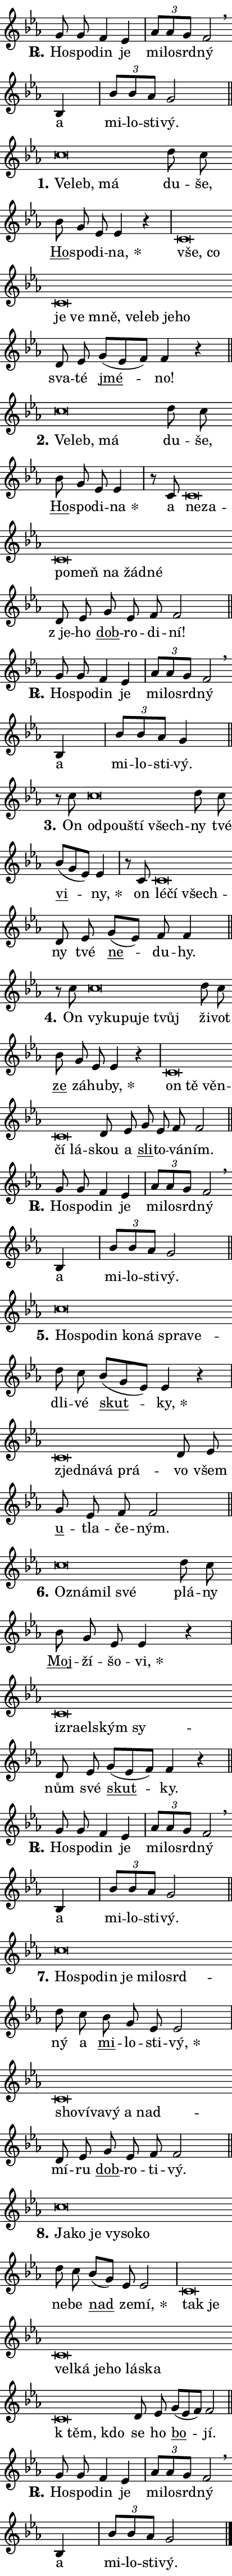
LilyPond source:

\version "2.22.1"
\header { tagline = "" }
\paper {
  indent = 0\cm
  top-margin = 0\cm
  right-margin = 0\cm
  bottom-margin = 0\cm
  left-margin = 0\cm
  paper-width = 7\cm
  page-breaking = #ly:one-page-breaking
  system-system-spacing.basic-distance = #11
  score-system-spacing.basic-distance = #11
  ragged-last = ##f
}


%% Author: Thomas Morley
%% https://lists.gnu.org/archive/html/lilypond-user/2020-05/msg00002.html
#(define (line-position grob)
"Returns position of @var[grob} in current system:
   @code{'start}, if at first time-step
   @code{'end}, if at last time-step
   @code{'middle} otherwise
"
  (let* ((col (ly:item-get-column grob))
         (ln (ly:grob-object col 'left-neighbor))
         (rn (ly:grob-object col 'right-neighbor))
         (col-to-check-left (if (ly:grob? ln) ln col))
         (col-to-check-right (if (ly:grob? rn) rn col))
         (break-dir-left
           (and
             (ly:grob-property col-to-check-left 'non-musical #f)
             (ly:item-break-dir col-to-check-left)))
         (break-dir-right
           (and
             (ly:grob-property col-to-check-right 'non-musical #f)
             (ly:item-break-dir col-to-check-right))))
        (cond ((eqv? 1 break-dir-left) 'start)
              ((eqv? -1 break-dir-right) 'end)
              (else 'middle))))

#(define (tranparent-at-line-position vctor)
  (lambda (grob)
  "Relying on @code{line-position} select the relevant enry from @var{vctor}.
Used to determine transparency,"
    (case (line-position grob)
      ((end) (not (vector-ref vctor 0)))
      ((middle) (not (vector-ref vctor 1)))
      ((start) (not (vector-ref vctor 2))))))

noteHeadBreakVisibility =
#(define-music-function (break-visibility)(vector?)
"Makes @code{NoteHead}s transparent relying on @var{break-visibility}"
#{
  \override NoteHead.transparent =
    #(tranparent-at-line-position break-visibility)
#})

#(define delete-ledgers-for-transparent-note-heads
  (lambda (grob)
    "Reads whether a @code{NoteHead} is transparent.
If so this @code{NoteHead} is removed from @code{'note-heads} from
@var{grob}, which is supposed to be @code{LedgerLineSpanner}.
As a result ledgers are not printed for this @code{NoteHead}"
    (let* ((nhds-array (ly:grob-object grob 'note-heads))
           (nhds-list
             (if (ly:grob-array? nhds-array)
                 (ly:grob-array->list nhds-array)
                 '()))
           ;; Relies on the transparent-property being done before
           ;; Staff.LedgerLineSpanner.after-line-breaking is executed.
           ;; This is fragile ...
           (to-keep
             (remove
               (lambda (nhd)
                 (ly:grob-property nhd 'transparent #f))
               nhds-list)))
      ;; TODO find a better method to iterate over grob-arrays, similiar
      ;; to filter/remove etc for lists
      ;; For now rebuilt from scratch
      (set! (ly:grob-object grob 'note-heads)  '())
      (for-each
        (lambda (nhd)
          (ly:pointer-group-interface::add-grob grob 'note-heads nhd))
        to-keep))))

hideNotes = {
  \noteHeadBreakVisibility #begin-of-line-visible
}
unHideNotes = {
  \noteHeadBreakVisibility #all-visible
}

% work-around for resetting accidentals
% https://lilypond.org/doc/v2.23/Documentation/notation/displaying-rhythms#unmetered-music
cadenzaMeasure = {
  \cadenzaOff
  \partial 1024 s1024
  \cadenzaOn
}

#(define-markup-command (accent layout props text) (markup?)
  "Underline accented syllable"
  (interpret-markup layout props
    #{\markup \override #'(offset . 4.3) \underline { #text }#}))

responsum = \markup \concat {
  "R" \hspace #-1.05 \path #0.1 #'((moveto 0 0.07) (lineto 0.9 0.8)) \hspace #0.05 "."
}

\layout {
    \context {
        \Staff
        \remove "Time_signature_engraver"
        \override LedgerLineSpanner.after-line-breaking = #delete-ledgers-for-transparent-note-heads
    }
    \context {
        \Voice {
            \override NoteHead.output-attributes = #'((class . "notehead"))
            \override Hairpin.height = #0.55
        }
    }
    \context {
        \Lyrics {
            \override StanzaNumber.output-attributes = #'((class . "stanzanumber"))
            \override LyricSpace.minimum-distance = #0.9
            \override LyricText.font-name = #"TeX Gyre Schola"
            \override LyricText.font-size = 1
            \override StanzaNumber.font-name = #"TeX Gyre Schola Bold"
            \override StanzaNumber.font-size = 1
        }
    }
}

% magnetic-lyrics.ily
%
%   written by
%     Jean Abou Samra <jean@abou-samra.fr>
%     Werner Lemberg <wl@gnu.org>
%
%   adapted by
%     Jiri Hon <jiri.hon@gmail.com>
%
% Version 2022-Apr-15

% https://www.mail-archive.com/lilypond-user@gnu.org/msg149350.html

#(define (Left_hyphen_pointer_engraver context)
   "Collect syllable-hyphen-syllable occurrences in lyrics and store
them in properties.  This engraver only looks to the left.  For
example, if the lyrics input is @code{foo -- bar}, it does the
following.

@itemize @bullet
@item
Set the @code{text} property of the @code{LyricHyphen} grob between
@q{foo} and @q{bar} to @code{foo}.

@item
Set the @code{left-hyphen} property of the @code{LyricText} grob with
text @q{foo} to the @code{LyricHyphen} grob between @q{foo} and
@q{bar}.
@end itemize

Use this auxiliary engraver in combination with the
@code{lyric-@/text::@/apply-@/magnetic-@/offset!} hook."
   (let ((hyphen #f)
         (text #f))
     (make-engraver
      (acknowledgers
       ((lyric-syllable-interface engraver grob source-engraver)
        (set! text grob)))
      (end-acknowledgers
       ((lyric-hyphen-interface engraver grob source-engraver)
        ;(when (not (grob::has-interface grob 'lyric-space-interface))
          (set! hyphen grob)));)
      ((stop-translation-timestep engraver)
       (when (and text hyphen)
         (ly:grob-set-object! text 'left-hyphen hyphen))
       (set! text #f)
       (set! hyphen #f)))))

#(define (lyric-text::apply-magnetic-offset! grob)
   "If the space between two syllables is less than the value in
property @code{LyricText@/.details@/.squash-threshold}, move the right
syllable to the left so that it gets concatenated with the left
syllable.

Use this function as a hook for
@code{LyricText@/.after-@/line-@/breaking} if the
@code{Left_@/hyphen_@/pointer_@/engraver} is active."
   (let ((hyphen (ly:grob-object grob 'left-hyphen #f)))
     (when hyphen
       (let ((left-text (ly:spanner-bound hyphen LEFT)))
         (when (grob::has-interface left-text 'lyric-syllable-interface)
           (let* ((common (ly:grob-common-refpoint grob left-text X))
                  (this-x-ext (ly:grob-extent grob common X))
                  (left-x-ext
                   (begin
                     ;; Trigger magnetism for left-text.
                     (ly:grob-property left-text 'after-line-breaking)
                     (ly:grob-extent left-text common X)))
                  ;; `delta` is the gap width between two syllables.
                  (delta (- (interval-start this-x-ext)
                            (interval-end left-x-ext)))
                  (details (ly:grob-property grob 'details))
                  (threshold (assoc-get 'squash-threshold details 0.2)))
             (when (< delta threshold)
               (let* (;; We have to manipulate the input text so that
                      ;; ligatures crossing syllable boundaries are not
                      ;; disabled.  For languages based on the Latin
                      ;; script this is essentially a beautification.
                      ;; However, for non-Western scripts it can be a
                      ;; necessity.
                      (lt (ly:grob-property left-text 'text))
                      (rt (ly:grob-property grob 'text))
                      (is-space (grob::has-interface hyphen 'lyric-space-interface))
                      (space (if is-space " " ""))
                      (space-markup (grob-interpret-markup grob " "))
                      (space-size (interval-length (ly:stencil-extent space-markup X)))
                      (extra-delta (if is-space space-size 0))
                      ;; Append new syllable.
                      (ltrt-space (if (and (string? lt) (string? rt))
                                (string-append lt space rt)
                                (make-concat-markup (list lt space rt))))
                      ;; Right-align `ltrt` to the right side.
                      (ltrt-space-markup (grob-interpret-markup
                               grob
                               (make-translate-markup
                                (cons (interval-length this-x-ext) 0)
                                (make-right-align-markup ltrt-space)))))
                 (begin
                   ;; Don't print `left-text`.
                   (ly:grob-set-property! left-text 'stencil #f)
                   ;; Set text and stencil (which holds all collected
                   ;; syllables so far) and shift it to the left.
                   (ly:grob-set-property! grob 'text ltrt-space)
                   (ly:grob-set-property! grob 'stencil ltrt-space-markup)
                   (ly:grob-translate-axis! grob (- (- delta extra-delta)) X))))))))))


#(define (lyric-hyphen::displace-bounds-first grob)
   ;; Make very sure this callback isn't triggered too early.
   (let ((left (ly:spanner-bound grob LEFT))
         (right (ly:spanner-bound grob RIGHT)))
     (ly:grob-property left 'after-line-breaking)
     (ly:grob-property right 'after-line-breaking)
     (ly:lyric-hyphen::print grob)))

squashThreshold = #0.4

\layout {
  \context {
    \Lyrics
    \consists #Left_hyphen_pointer_engraver
    \override LyricText.after-line-breaking =
      #lyric-text::apply-magnetic-offset!
    \override LyricHyphen.stencil = #lyric-hyphen::displace-bounds-first
    \override LyricText.details.squash-threshold = \squashThreshold
    \override LyricHyphen.minimum-distance = 0
    \override LyricHyphen.minimum-length = \squashThreshold
  }
}

squash = \override LyricText.details.squash-threshold = 9999
unSquash = \override LyricText.details.squash-threshold = \squashThreshold

left = \override LyricText.self-alignment-X = #LEFT
unLeft = \revert LyricText.self-alignment-X

starOffset = #(lambda (grob) 
                (let ((x_offset (ly:self-alignment-interface::aligned-on-x-parent grob)))
                  (if (= x_offset 0) 0 (+ x_offset 1.2))))

star = #(define-music-function (syllable)(string?)
"Append star separator at the end of a syllable"
#{
  \once \override LyricText.X-offset = #starOffset
  \lyricmode { \markup {
    #syllable
    \override #'((font-name . "TeX Gyre Schola Bold")) \hspace #0.2 \lower #0.65 \larger "*"
  } }
#})

starAccent = #(define-music-function (syllable)(string?)
"Append star separator at the end of a syllable and make accent"
#{
  \once \override LyricText.X-offset = #starOffset
  \lyricmode { \markup {
    \accent #syllable
    \override #'((font-name . "TeX Gyre Schola Bold")) \hspace #0.2 \lower #0.65 \larger "*"
  } }
#})

breath = #(define-music-function (syllable)(string?)
"Append breathing indicator at the end of a syllable"
#{
  \lyricmode { \markup { #syllable "+" } }
#})

optionalBreath = #(define-music-function (syllable)(string?)
"Append optional breathing indicator at the end of a syllable"
#{
  \lyricmode { \markup { #syllable "(+)" } }
#})


\score {
    <<
        \new Voice = "melody" { \cadenzaOn \key es \major \relative { g'8 g f4 es \cadenzaMeasure \bar "|" \tuplet 3/2 { as8[ as g] } f2 \breathe \bar "" bes,4 \cadenzaMeasure \bar "|" \tuplet 3/2 { bes'8[ bes as] } g2 \cadenzaMeasure \bar "||" \break }
\relative { c''\breve*1/16 \hideNotes \breve*1/16 \breve*1/16 \bar "" \unHideNotes d8 c \bar "" bes g es es4 r \cadenzaMeasure \bar "|" c\breve*1/16 \hideNotes \breve*1/16 \bar "" \breve*1/16 \bar "" \breve*1/16 \bar "" \breve*1/16 \bar "" \breve*1/16 \bar "" \breve*1/16 \bar "" \breve*1/16 \breve*1/16 \bar "" \unHideNotes d8 es \bar "" g[( es f)] f4 r \cadenzaMeasure \bar "||" \break }
\relative { c''\breve*1/16 \hideNotes \breve*1/16 \breve*1/16 \bar "" \unHideNotes d8 c \bar "" bes g es es4 \cadenzaMeasure \bar "|" r8 c c\breve*1/16 \hideNotes \breve*1/16 \bar "" \breve*1/16 \bar "" \breve*1/16 \bar "" \breve*1/16 \bar "" \breve*1/16 \breve*1/16 \bar "" \unHideNotes d8 es \bar "" g es f f2 \cadenzaMeasure \bar "||" \break }
\relative { g'8 g f4 es \cadenzaMeasure \bar "|" \tuplet 3/2 { as8[ as g] } f2 \breathe \bar "" bes,4 \cadenzaMeasure \bar "|" \tuplet 3/2 { bes'8[ bes as] } g4 \cadenzaMeasure \bar "||" \break }
\relative { r8 c''8 c\breve*1/16 \hideNotes \breve*1/16 \bar "" \breve*1/16 \breve*1/16 \bar "" \unHideNotes d8 c \bar "" bes[( g es)] es4 \cadenzaMeasure \bar "|" r8 c c\breve*1/16 \hideNotes \breve*1/16 \breve*1/16 \bar "" \unHideNotes d8 es \bar "" g[( es)] f f4 \cadenzaMeasure \bar "||" \break }
\relative { r8 c''8 c\breve*1/16 \hideNotes \breve*1/16 \bar "" \breve*1/16 \bar "" \breve*1/16 \breve*1/16 \bar "" \unHideNotes d8 c \bar "" bes g es es4 r \cadenzaMeasure \bar "|" c\breve*1/16 \hideNotes \breve*1/16 \bar "" \breve*1/16 \bar "" \breve*1/16 \breve*1/16 \bar "" \unHideNotes d8 es \bar "" g es f f2 \cadenzaMeasure \bar "||" \break }
\relative { g'8 g f4 es \cadenzaMeasure \bar "|" \tuplet 3/2 { as8[ as g] } f2 \breathe \bar "" bes,4 \cadenzaMeasure \bar "|" \tuplet 3/2 { bes'8[ bes as] } g2 \cadenzaMeasure \bar "||" \break }
\relative { c''\breve*1/16 \hideNotes \breve*1/16 \bar "" \breve*1/16 \bar "" \breve*1/16 \bar "" \breve*1/16 \bar "" \breve*1/16 \breve*1/16 \bar "" \unHideNotes d8 c \bar "" bes[( g es)] es4 r \cadenzaMeasure \bar "|" c\breve*1/16 \hideNotes \breve*1/16 \bar "" \breve*1/16 \breve*1/16 \bar "" \unHideNotes d8 es \bar "" g es f f2 \cadenzaMeasure \bar "||" \break }
\relative { c''\breve*1/16 \hideNotes \breve*1/16 \bar "" \breve*1/16 \breve*1/16 \bar "" \unHideNotes d8 c \bar "" bes g es es4 r \cadenzaMeasure \bar "|" c\breve*1/16 \hideNotes \breve*1/16 \bar "" \breve*1/16 \bar "" \breve*1/16 \breve*1/16 \bar "" \unHideNotes d8 es \bar "" g[( es f)] f4 r \cadenzaMeasure \bar "||" \break }
\relative { g'8 g f4 es \cadenzaMeasure \bar "|" \tuplet 3/2 { as8[ as g] } f2 \breathe \bar "" bes,4 \cadenzaMeasure \bar "|" \tuplet 3/2 { bes'8[ bes as] } g2 \cadenzaMeasure \bar "||" \break }
\relative { c''\breve*1/16 \hideNotes \breve*1/16 \bar "" \breve*1/16 \bar "" \breve*1/16 \bar "" \breve*1/16 \bar "" \breve*1/16 \breve*1/16 \bar "" \unHideNotes d8 c \bar "" bes g es es2 \cadenzaMeasure \bar "|" c\breve*1/16 \hideNotes \breve*1/16 \bar "" \breve*1/16 \bar "" \breve*1/16 \bar "" \breve*1/16 \breve*1/16 \bar "" \unHideNotes d8 es \bar "" g es f f2 \cadenzaMeasure \bar "||" \break }
\relative { c''\breve*1/16 \hideNotes \breve*1/16 \bar "" \breve*1/16 \bar "" \breve*1/16 \bar "" \breve*1/16 \breve*1/16 \bar "" \unHideNotes d8 c \bar "" bes[( g)] es es2 \cadenzaMeasure \bar "|" c\breve*1/16 \hideNotes \breve*1/16 \bar "" \breve*1/16 \bar "" \breve*1/16 \bar "" \breve*1/16 \bar "" \breve*1/16 \bar "" \breve*1/16 \bar "" \breve*1/16 \bar "" \breve*1/16 \breve*1/16 \bar "" \unHideNotes d8 es \bar "" g[( es f)] f2 \cadenzaMeasure \bar "||" \break }
\relative { g'8 g f4 es \cadenzaMeasure \bar "|" \tuplet 3/2 { as8[ as g] } f2 \breathe \bar "" bes,4 \cadenzaMeasure \bar "|" \tuplet 3/2 { bes'8[ bes as] } g2 \cadenzaMeasure \bar "||" \break } \bar "|." }
        \new Lyrics \lyricsto "melody" { \lyricmode { \set stanza = \responsum
Ho -- spo -- din je mi -- lo -- srd -- ný a mi -- lo -- sti -- vý.
\set stanza = "1."
\left Ve -- \squash leb, má \unLeft \unSquash du -- še, \markup \accent Ho -- spo -- di -- \star na, \left vše, \squash co je ve mně, ve -- leb je -- ho \unLeft \unSquash sva -- té \markup \accent jmé -- no!
\set stanza = "2."
\left Ve -- \squash leb, má \unLeft \unSquash du -- še, \markup \accent Ho -- spo -- di -- \star na a \left ne -- \squash za -- po -- meň na žád -- né \unLeft \unSquash "z je" -- ho \markup \accent dob -- ro -- di -- ní!
\set stanza = \responsum
Ho -- spo -- din je mi -- lo -- srd -- ný a mi -- lo -- sti -- vý.
\set stanza = "3."
On \left od -- \squash pou -- ští všech -- \unLeft \unSquash ny tvé \markup \accent vi -- \star ny, on \left lé -- \squash čí všech -- \unLeft \unSquash ny tvé \markup \accent ne -- du -- hy.
\set stanza = "4."
On \left vy -- \squash ku -- pu -- je tvůj \unLeft \unSquash ži -- vot \markup \accent ze zá -- hu -- \star by, \left on \squash tě věn -- čí lá -- \unLeft \unSquash skou a \markup \accent sli -- to -- vá -- ním.
\set stanza = \responsum
Ho -- spo -- din je mi -- lo -- srd -- ný a mi -- lo -- sti -- vý.
\set stanza = "5."
\left Ho -- \squash spo -- din ko -- ná spra -- ve -- \unLeft \unSquash dli -- vé \markup \accent skut -- \star ky, \left zjed -- \squash ná -- vá prá -- \unLeft \unSquash vo všem \markup \accent u -- tla -- če -- ným.
\set stanza = "6."
\left Oz -- \squash ná -- mil své \unLeft \unSquash plá -- ny \markup \accent Moj -- ží -- šo -- \star vi, \left iz -- \squash ra -- el -- ským sy -- \unLeft \unSquash nům své \markup \accent skut -- ky.
\set stanza = \responsum
Ho -- spo -- din je mi -- lo -- srd -- ný a mi -- lo -- sti -- vý.
\set stanza = "7."
\left Ho -- \squash spo -- din je mi -- lo -- srd -- \unLeft \unSquash ný a \markup \accent mi -- lo -- sti -- \star vý, \left sho -- \squash ví -- va -- vý a nad -- \unLeft \unSquash mí -- ru \markup \accent dob -- ro -- ti -- vý.
\set stanza = "8."
\left Ja -- \squash ko je vy -- so -- ko \unLeft \unSquash ne -- be \markup \accent nad ze -- \star mí, \left tak \squash je vel -- ká je -- ho lá -- ska "k těm," kdo \unLeft \unSquash se ho \markup \accent bo -- jí.
\set stanza = \responsum
Ho -- spo -- din je mi -- lo -- srd -- ný a mi -- lo -- sti -- vý. } }
    >>
    \layout {}
}
